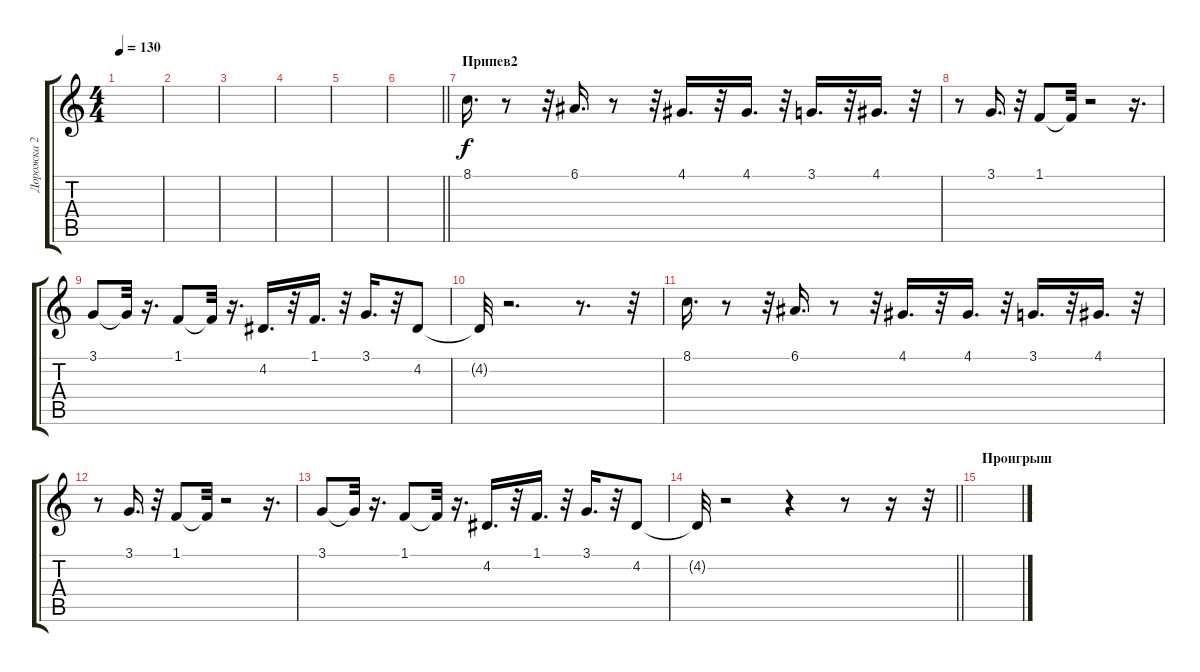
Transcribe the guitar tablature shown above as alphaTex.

\track ("Дорожка 2" "Дорожка 2") {instrument flute}
\staff {score tabs}
\tuning (E4 B3 G3 D3 A2 E2) {hide}
\ts (4 4)
\tempo 130
\clef g2
\ks c
|
|
|
|
|
\barLineRight lightlight
|
\section ("" "Припев2")
8.1.16{d} r.8 r.32 6.1.16{d} r.8 r.32 4.1.16{d} r.32 4.1.16{d} r.32 3.1.16{d} r.32 4.1.16{d} r.32 |
r.8 3.1.16{d} r.32 1.1.8 1.1{t}.32 r.2 r.16{d} |
3.1.8 3.1{t}.32 r.16{d} 1.1.8 1.1{t}.32 r.16{d} 4.2.16{d} r.32 1.1.16{d} r.32 3.1.16{d} r.32 4.2.8 |
4.2{t}.32 r.2{d} r.8{d} r.32 |
8.1.16{d} r.8 r.32 6.1.16{d} r.8 r.32 4.1.16{d} r.32 4.1.16{d} r.32 3.1.16{d} r.32 4.1.16{d} r.32 |
r.8 3.1.16{d} r.32 1.1.8 1.1{t}.32 r.2 r.16{d} |
3.1.8 3.1{t}.32 r.16{d} 1.1.8 1.1{t}.32 r.16{d} 4.2.16{d} r.32 1.1.16{d} r.32 3.1.16{d} r.32 4.2.8 |
\barLineRight lightlight
4.2{t}.32 r.2 r.4 r.8 r.16 r.32 |
\section ("" "Проигрыш")
